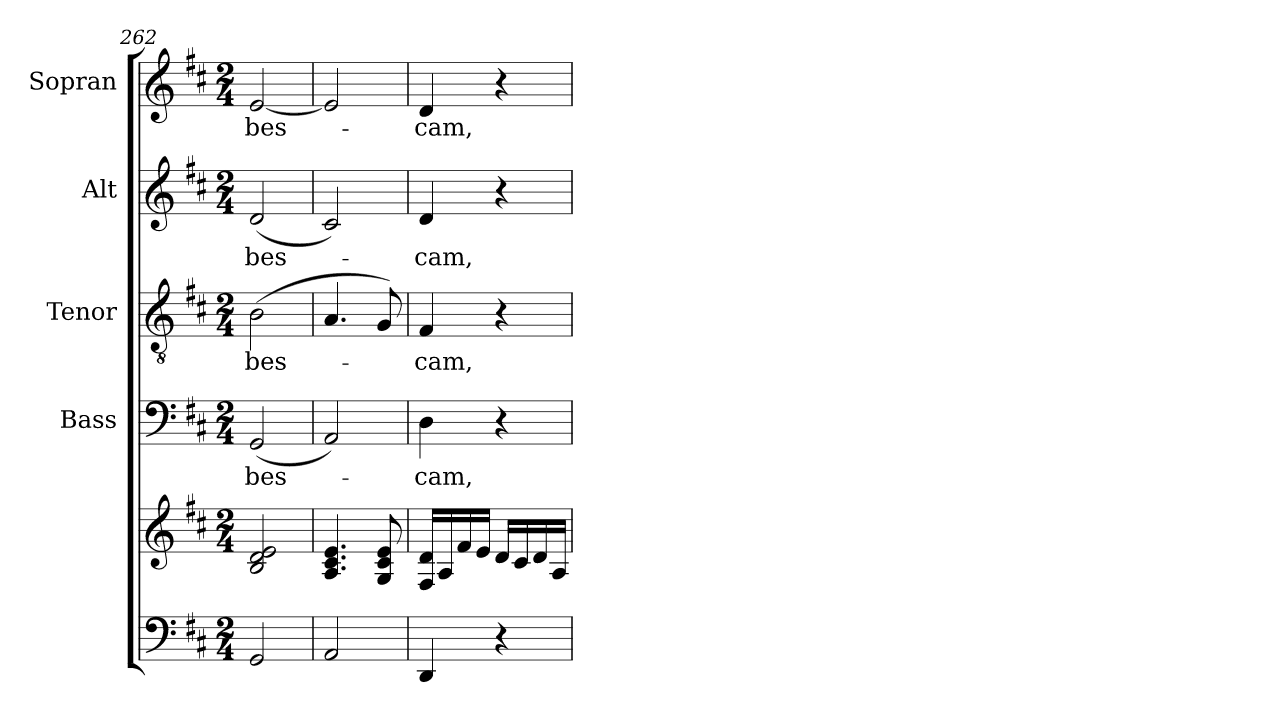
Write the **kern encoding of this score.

**kern	**kern	**kern	**text	**kern	**text	**kern	**text	**kern	**text
*part5	*part5	*part4	*part4	*part3	*part3	*part2	*part2	*part1	*part1
*staff6	*staff5	*staff4	*staff4	*staff3	*staff3	*staff2	*staff2	*staff1	*staff1
*	*	*I"Bass	*	*I"Tenor	*	*I"Alt	*	*I"Sopran	*
*	*	*I'B.	*	*I'T.	*	*I'A.	*	*I'S.	*
*clefF4	*clefG2	*clefF4	*	*clefGv2	*	*clefG2	*	*clefG2	*
*k[f#c#]	*k[f#c#]	*k[f#c#]	*	*k[f#c#]	*	*k[f#c#]	*	*k[f#c#]	*
*D:	*D:	*D:	*	*D:	*	*D:	*	*D:	*
*M2/4	*M2/4	*M2/4	*	*M2/4	*	*M2/4	*	*M2/4	*
=262	=262	=262	=262	=262	=262	=262	=262	=262	=262
!	!	!	!LO:LY:b	!	!LO:LY:b	!	!LO:LY:b	!	!LO:LY:b
2GG/	2B/ 2d/ 2e/	(<2GG/	-bes-	(>2B\	-bes-	(<2d/	-bes-	[2e/	-bes-
=263	=263	=263	=263	=263	=263	=263	=263	=263	=263
2AA/	4.A/ 4.c#/ 4.e/	2AA/)	.	4.A/	.	2c#/)	.	2e/]	.
.	8G/ 8c#/ 8e/	.	.	8G/)	.	.	.	.	.
!!LO:PB:g=z
=264	=264	=264	=264	=264	=264	=264	=264	=264	=264
!	!	!	!LO:LY:b	!	!LO:LY:b	!	!LO:LY:b	!	!LO:LY:b
4DD/	16F#/ 16d/LL	4D\	-cam,	4F#/	-cam,	4d/	-cam,	4d/	-cam,
.	16A/	.	.	.	.	.	.	.	.
.	16f#/	.	.	.	.	.	.	.	.
.	16e/JJ	.	.	.	.	.	.	.	.
4r	16d/LL	4r	.	4r	.	4r	.	4r	.
.	16c#/	.	.	.	.	.	.	.	.
.	16d/	.	.	.	.	.	.	.	.
.	16A/JJ	.	.	.	.	.	.	.	.
=	=	=	=	=	=	=	=	=	=
*-	*-	*-	*-	*-	*-	*-	*-	*-	*-
